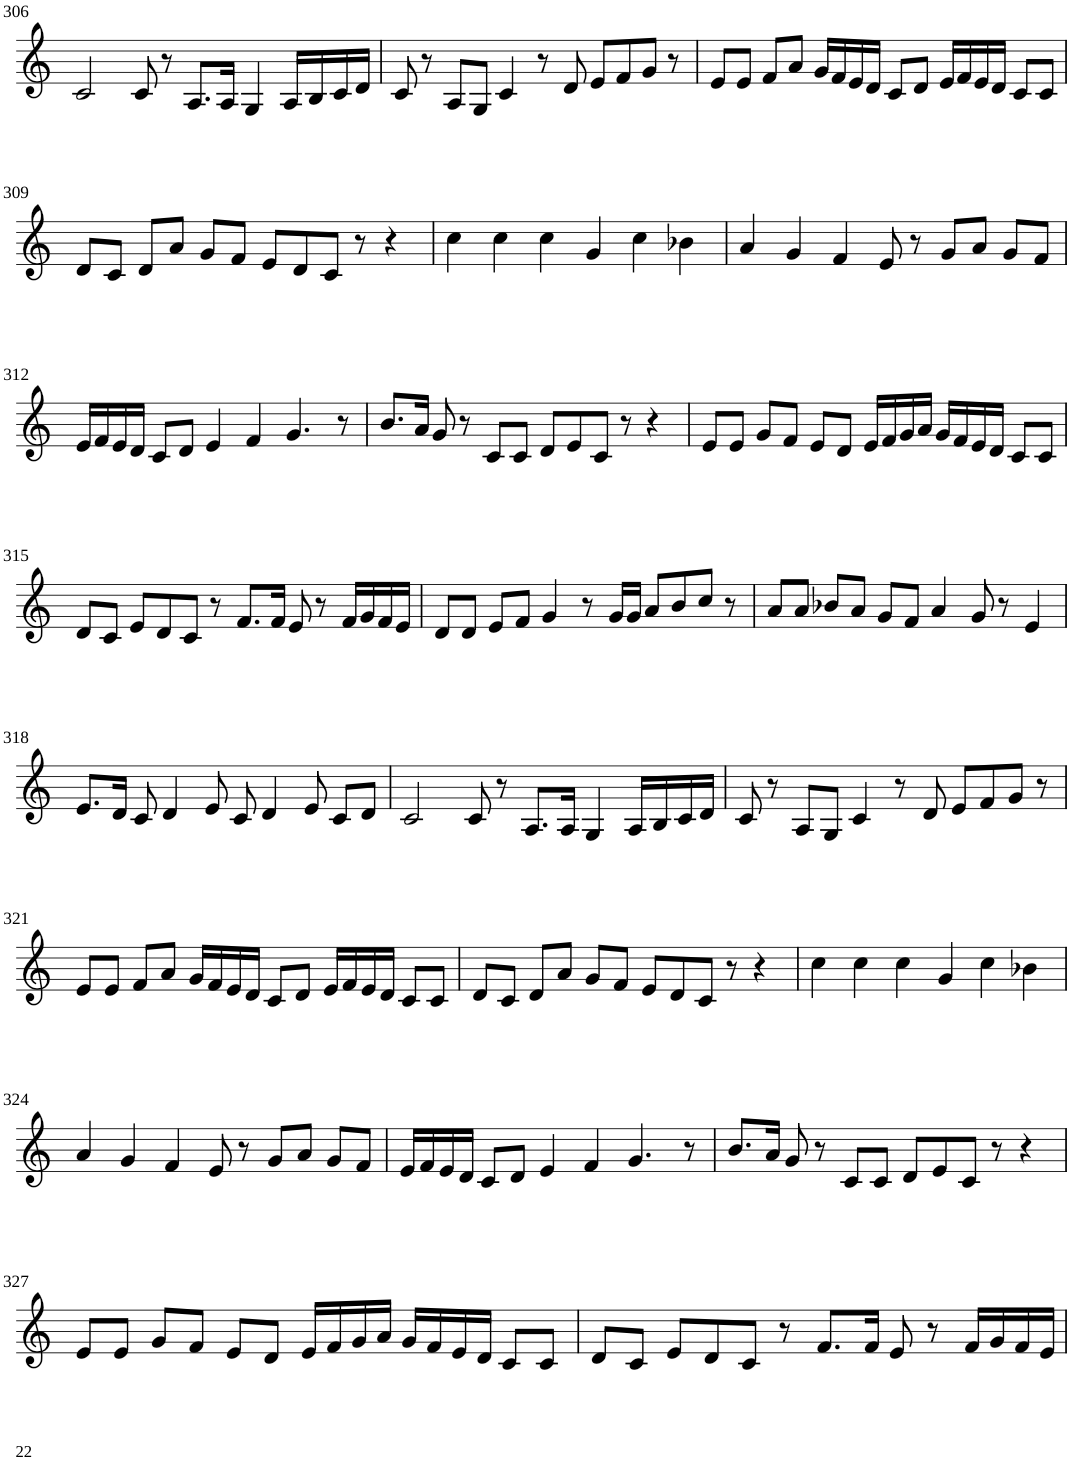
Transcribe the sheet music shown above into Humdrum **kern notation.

**kern
*part1
*staff1
*I"Violin
!!LO:PB:g=z
*clefG2
*k[]
*M6/4
=306
2c/
8c/
8r
8.A/L
16A/Jk
4G/
16A/LL
16B/
16c/
16d/JJ
=307
8c/
8r
8A/L
8G/J
4c/
8r
8d/
8e/L
8f/
8g/J
8r
=308
8e/L
8e/J
8f/L
8a/J
16g/LL
16f/
16e/
16d/JJ
8c/L
8d/J
16e/LL
16f/
16e/
16d/JJ
8c/L
8c/J
!!LO:LB:g=z
=309
8d/L
8c/J
8d/L
8a/J
8g/L
8f/J
8e/L
8d/
8c/J
8r
4r
=310
4cc\
4cc\
4cc\
4g/
4cc\
4b-X\
=311
4a/
4g/
4f/
8e/
8r
8g/L
8a/J
8g/L
8f/J
!!LO:LB:g=z
=312
16e/LL
16f/
16e/
16d/JJ
8c/L
8d/J
4e/
4f/
4.g/
8r
=313
8.b/L
16a/Jk
8g/
8r
8c/L
8c/J
8d/L
8e/
8c/J
8r
4r
=314
8e/L
8e/J
8g/L
8f/J
8e/L
8d/J
16e/LL
16f/
16g/
16a/JJ
16g/LL
16f/
16e/
16d/JJ
8c/L
8c/J
!!LO:LB:g=z
=315
8d/L
8c/J
8e/L
8d/
8c/J
8r
8.f/L
16f/Jk
8e/
8r
16f/LL
16g/
16f/
16e/JJ
=316
8d/L
8d/J
8e/L
8f/J
4g/
8r
16g/LL
16g/JJ
8a/L
8b/
8cc/J
8r
=317
8a/L
8a/J
8b-X/L
8a/J
8g/L
8f/J
4a/
8g/
8r
4e/
!!LO:LB:g=z
=318
8.e/L
16d/Jk
8c/
4d/
8e/
8c/
4d/
8e/
8c/L
8d/J
=319
2c/
8c/
8r
8.A/L
16A/Jk
4G/
16A/LL
16B/
16c/
16d/JJ
=320
8c/
8r
8A/L
8G/J
4c/
8r
8d/
8e/L
8f/
8g/J
8r
!!LO:LB:g=z
=321
8e/L
8e/J
8f/L
8a/J
16g/LL
16f/
16e/
16d/JJ
8c/L
8d/J
16e/LL
16f/
16e/
16d/JJ
8c/L
8c/J
=322
8d/L
8c/J
8d/L
8a/J
8g/L
8f/J
8e/L
8d/
8c/J
8r
4r
=323
4cc\
4cc\
4cc\
4g/
4cc\
4b-X\
!!LO:LB:g=z
=324
4a/
4g/
4f/
8e/
8r
8g/L
8a/J
8g/L
8f/J
=325
16e/LL
16f/
16e/
16d/JJ
8c/L
8d/J
4e/
4f/
4.g/
8r
=326
8.b/L
16a/Jk
8g/
8r
8c/L
8c/J
8d/L
8e/
8c/J
8r
4r
!!LO:LB:g=z
=327
8e/L
8e/J
8g/L
8f/J
8e/L
8d/J
16e/LL
16f/
16g/
16a/JJ
16g/LL
16f/
16e/
16d/JJ
8c/L
8c/J
=328
8d/L
8c/J
8e/L
8d/
8c/J
8r
8.f/L
16f/Jk
8e/
8r
16f/LL
16g/
16f/
16e/JJ
=
*-
